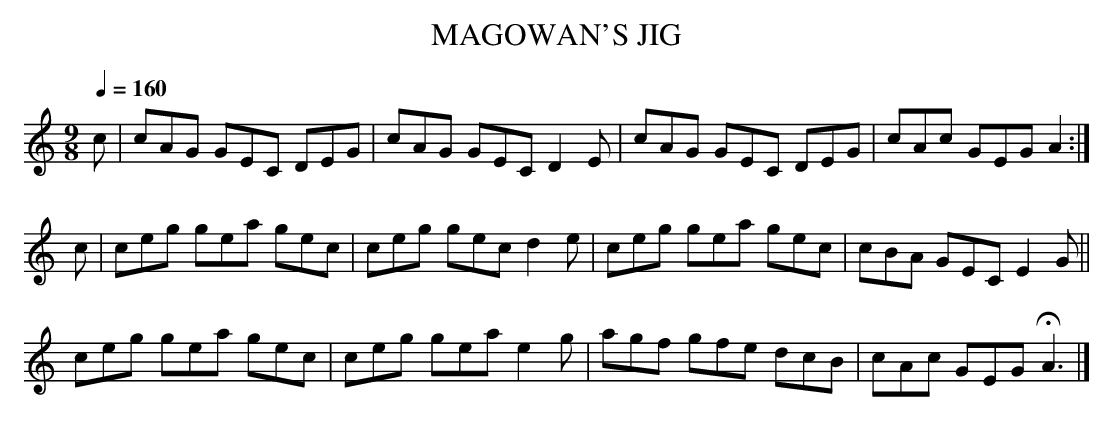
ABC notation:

X:1
T:MAGOWAN'S JIG
Q:1/4=160
M:9/8
L:1/8
K:Am
c|cAG GEC DEG|cAG GEC D2E|cAG GEC DEG|cAc GEG A2:|
c|ceg gea gec|ceg gec d2e|ceg gea gec|cBA GEC E2G||
ceg gea gec|ceg gea e2g|agf gfe dcB|cAc GEG HA3|]
